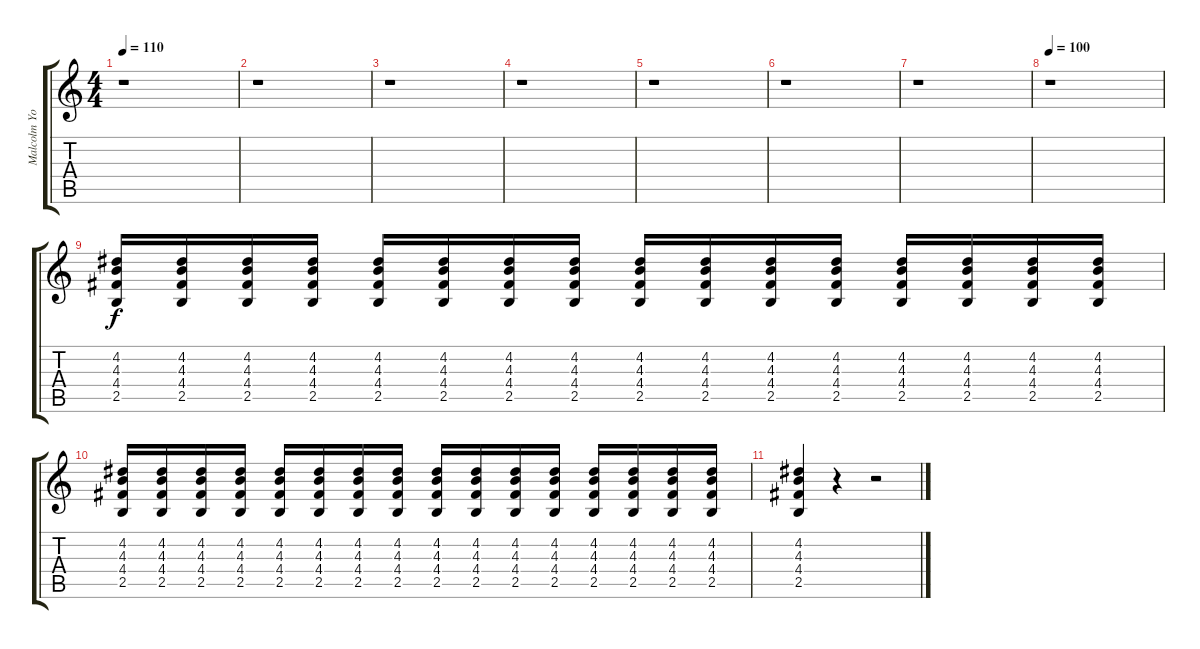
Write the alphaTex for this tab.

\track ("Malcolm Young (Rhythm Guitar)" "Malcolm Yo") {instrument overdrivenguitar}
\staff {score tabs}
\tuning (E4 B3 G3 D3 A2 E2) {hide}
\ts (4 4)
\tempo 110
\clef g2
\ks c
r.1{dy f} |
r.1 |
r.1 |
r.1 |
r.1 |
r.1 |
r.1 |
\tempo 100
r.1 |
(4.2 4.3 4.4 2.5).16 (4.2 4.3 4.4 2.5).16 (4.2 4.3 4.4 2.5).16 (4.2 4.3 4.4 2.5).16 (4.2 4.3 4.4 2.5).16 (4.2 4.3 4.4 2.5).16 (4.2 4.3 4.4 2.5).16 (4.2 4.3 4.4 2.5).16 (4.2 4.3 4.4 2.5).16 (4.2 4.3 4.4 2.5).16 (4.2 4.3 4.4 2.5).16 (4.2 4.3 4.4 2.5).16 (4.2 4.3 4.4 2.5).16 (4.2 4.3 4.4 2.5).16 (4.2 4.3 4.4 2.5).16 (4.2 4.3 4.4 2.5).16 |
(4.2 4.3 4.4 2.5).16 (4.2 4.3 4.4 2.5).16 (4.2 4.3 4.4 2.5).16 (4.2 4.3 4.4 2.5).16 (4.2 4.3 4.4 2.5).16 (4.2 4.3 4.4 2.5).16 (4.2 4.3 4.4 2.5).16 (4.2 4.3 4.4 2.5).16 (4.2 4.3 4.4 2.5).16 (4.2 4.3 4.4 2.5).16 (4.2 4.3 4.4 2.5).16 (4.2 4.3 4.4 2.5).16 (4.2 4.3 4.4 2.5).16 (4.2 4.3 4.4 2.5).16 (4.2 4.3 4.4 2.5).16 (4.2 4.3 4.4 2.5).16 |
(4.2 4.3 4.4 2.5).4 r.4 r.2
